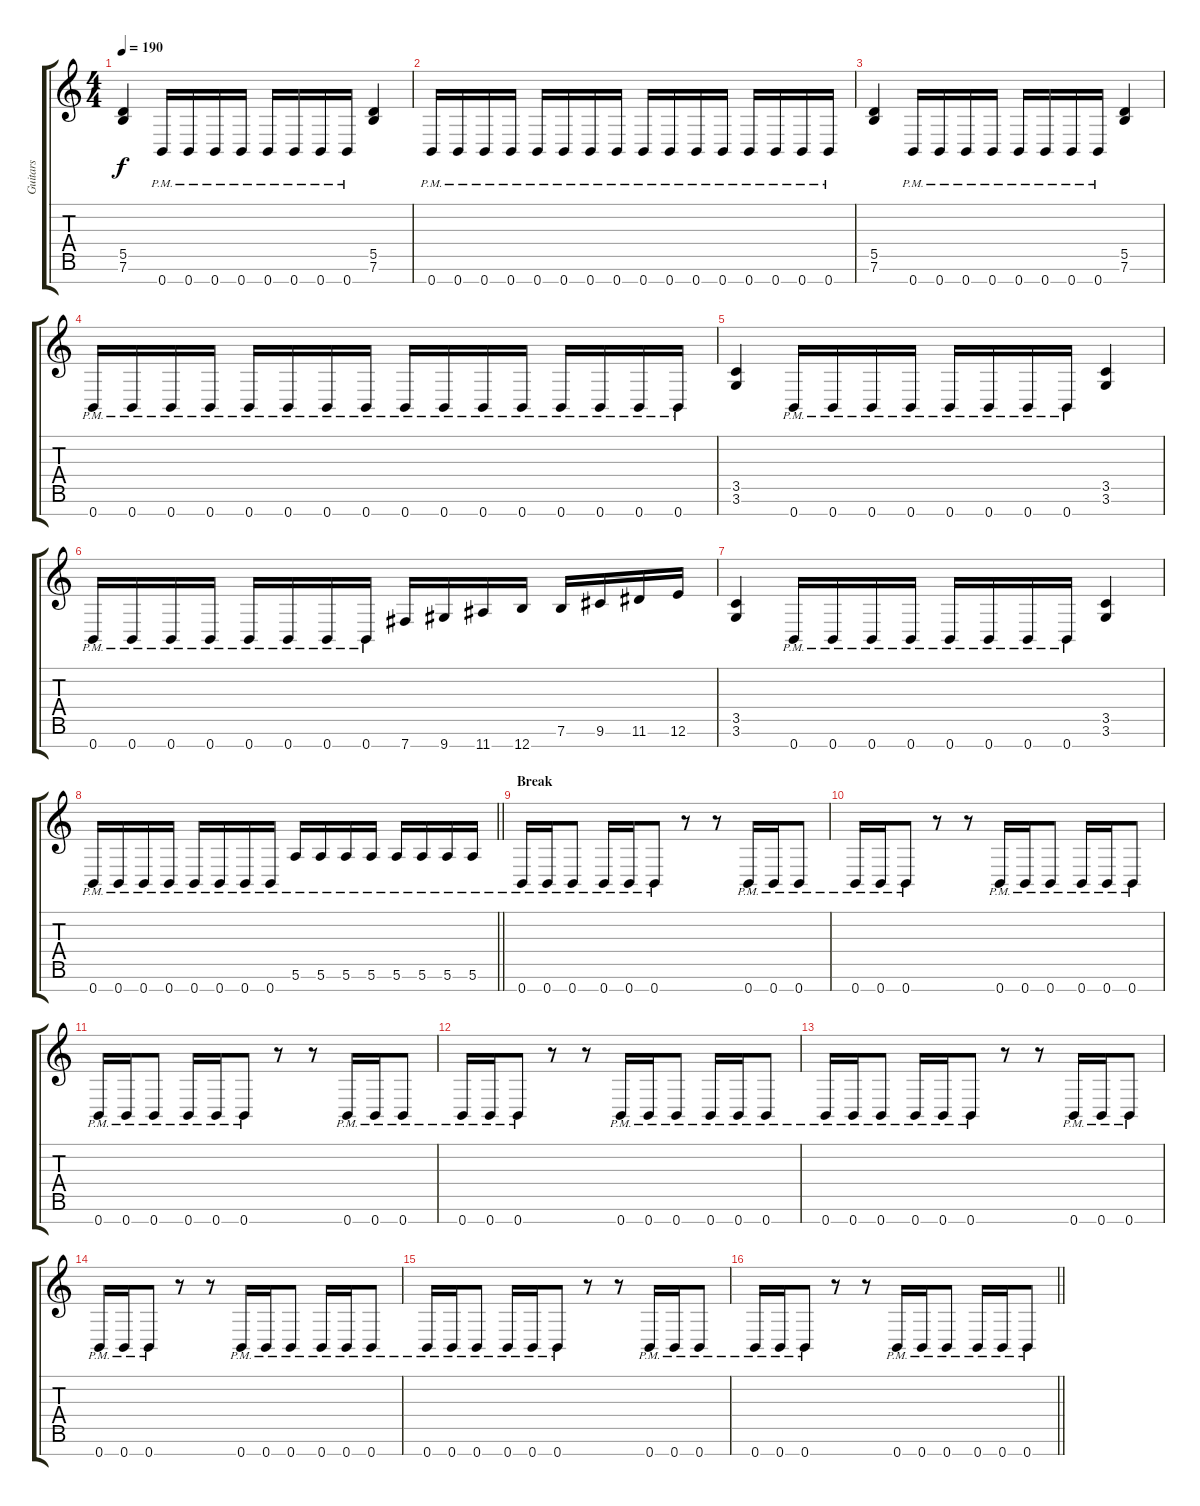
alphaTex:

\track ("Guitars" "Guitars") {instrument distortionguitar}
\staff {score tabs}
\tuning (E4 B3 G3 D3 A2 E2 B1) {hide}
\ts (4 4)
\tempo 190
\clef g2
\ks c
(5.5 7.6).4{dy f} 0.7{pm}.16 0.7{pm}.16 0.7{pm}.16 0.7{pm}.16 0.7{pm}.16 0.7{pm}.16 0.7{pm}.16 0.7{pm}.16 (5.5 7.6).4 |
0.7{pm}.16 0.7{pm}.16 0.7{pm}.16 0.7{pm}.16 0.7{pm}.16 0.7{pm}.16 0.7{pm}.16 0.7{pm}.16 0.7{pm}.16 0.7{pm}.16 0.7{pm}.16 0.7{pm}.16 0.7{pm}.16 0.7{pm}.16 0.7{pm}.16 0.7{pm}.16 |
(5.5 7.6).4 0.7{pm}.16 0.7{pm}.16 0.7{pm}.16 0.7{pm}.16 0.7{pm}.16 0.7{pm}.16 0.7{pm}.16 0.7{pm}.16 (5.5 7.6).4 |
0.7{pm}.16 0.7{pm}.16 0.7{pm}.16 0.7{pm}.16 0.7{pm}.16 0.7{pm}.16 0.7{pm}.16 0.7{pm}.16 0.7{pm}.16 0.7{pm}.16 0.7{pm}.16 0.7{pm}.16 0.7{pm}.16 0.7{pm}.16 0.7{pm}.16 0.7{pm}.16 |
(3.5 3.6).4 0.7{pm}.16 0.7{pm}.16 0.7{pm}.16 0.7{pm}.16 0.7{pm}.16 0.7{pm}.16 0.7{pm}.16 0.7{pm}.16 (3.5 3.6).4 |
0.7{pm}.16 0.7{pm}.16 0.7{pm}.16 0.7{pm}.16 0.7{pm}.16 0.7{pm}.16 0.7{pm}.16 0.7{pm}.16 7.7.16 9.7.16 11.7.16 12.7.16 7.6.16 9.6.16 11.6.16 12.6.16 |
(3.5 3.6).4 0.7{pm}.16 0.7{pm}.16 0.7{pm}.16 0.7{pm}.16 0.7{pm}.16 0.7{pm}.16 0.7{pm}.16 0.7{pm}.16 (3.5 3.6).4 |
\barLineRight lightlight
0.7{pm}.16 0.7{pm}.16 0.7{pm}.16 0.7{pm}.16 0.7{pm}.16 0.7{pm}.16 0.7{pm}.16 0.7{pm}.16 5.6{pm}.16 5.6{pm}.16 5.6{pm}.16 5.6{pm}.16 5.6{pm}.16 5.6{pm}.16 5.6{pm}.16 5.6{pm}.16 |
\section ("" "Break")
0.7{pm}.16 0.7{pm}.16 0.7{pm}.8 0.7{pm}.16 0.7{pm}.16 0.7{pm}.8 r.8 r.8 0.7{pm}.16 0.7{pm}.16 0.7{pm}.8 |
0.7{pm}.16 0.7{pm}.16 0.7{pm}.8 r.8 r.8 0.7{pm}.16 0.7{pm}.16 0.7{pm}.8 0.7{pm}.16 0.7{pm}.16 0.7{pm}.8 |
0.7{pm}.16 0.7{pm}.16 0.7{pm}.8 0.7{pm}.16 0.7{pm}.16 0.7{pm}.8 r.8 r.8 0.7{pm}.16 0.7{pm}.16 0.7{pm}.8 |
0.7{pm}.16 0.7{pm}.16 0.7{pm}.8 r.8 r.8 0.7{pm}.16 0.7{pm}.16 0.7{pm}.8 0.7{pm}.16 0.7{pm}.16 0.7{pm}.8 |
0.7{pm}.16 0.7{pm}.16 0.7{pm}.8 0.7{pm}.16 0.7{pm}.16 0.7{pm}.8 r.8 r.8 0.7{pm}.16 0.7{pm}.16 0.7{pm}.8 |
0.7{pm}.16 0.7{pm}.16 0.7{pm}.8 r.8 r.8 0.7{pm}.16 0.7{pm}.16 0.7{pm}.8 0.7{pm}.16 0.7{pm}.16 0.7{pm}.8 |
0.7{pm}.16 0.7{pm}.16 0.7{pm}.8 0.7{pm}.16 0.7{pm}.16 0.7{pm}.8 r.8 r.8 0.7{pm}.16 0.7{pm}.16 0.7{pm}.8 |
\barLineRight lightlight
0.7{pm}.16 0.7{pm}.16 0.7{pm}.8 r.8 r.8 0.7{pm}.16 0.7{pm}.16 0.7{pm}.8 0.7{pm}.16 0.7{pm}.16 0.7{pm}.8
